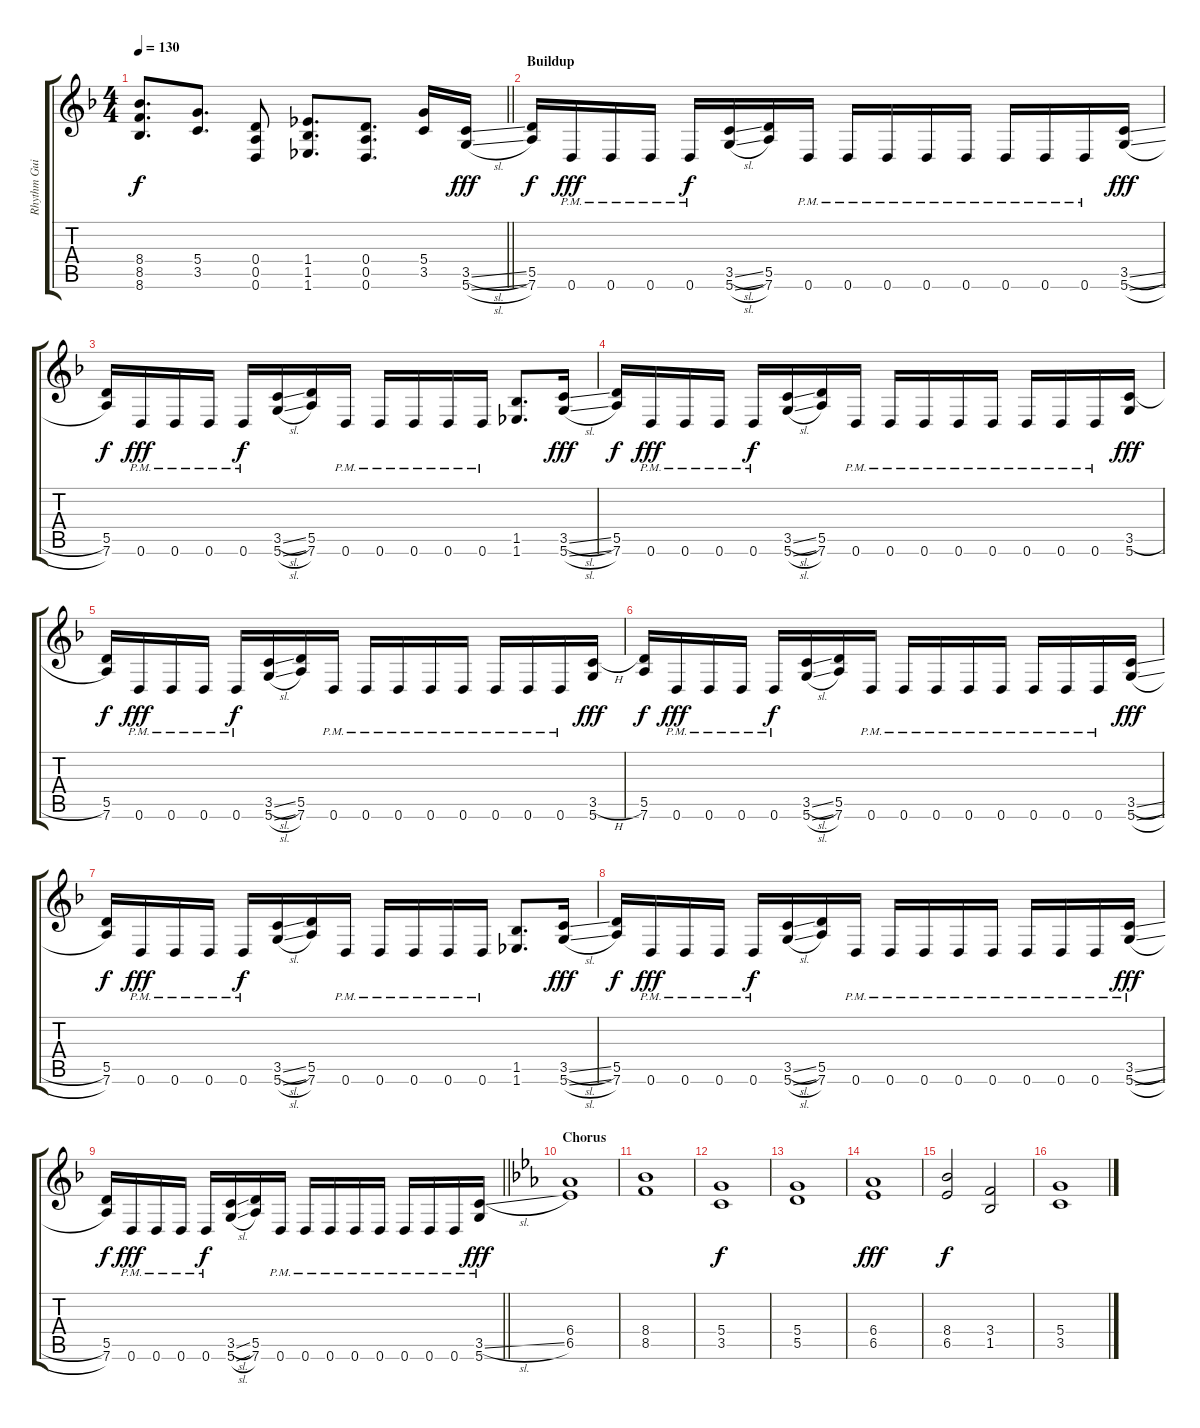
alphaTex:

\track ("Rhythm Guitar" "Rhythm Gui") {instrument distortionguitar}
\staff {score tabs}
\tuning (E4 B3 G3 D3 A2 D2) {hide}
\ts (4 4)
\tempo 130
\clef g2
\barLineRight lightlight
\ks dminor
(8.4 8.5 8.6).8{d dy f} (5.4 3.5).8{d} (0.4 0.5 0.6).8 (1.4 1.5 1.6).8{d} (0.4 0.5 0.6).8{d} (5.4 3.5).16 (3.5{sl} 5.6{sl}).16{dy fff} |
\section ("" "Buildup")
(5.5 7.6).16{dy f} 0.6{pm}.16{dy fff} 0.6{pm}.16 0.6{pm}.16 0.6{pm}.16{dy f} (3.5{sl} 5.6{sl}).16 (5.5 7.6).16 0.6{pm}.16 0.6{pm}.16 0.6{pm}.16 0.6{pm}.16 0.6{pm}.16 0.6{pm}.16 0.6{pm}.16 0.6{pm}.16 (3.5{sl} 5.6{sl}).16{dy fff} |
(5.5 7.6).16{dy f} 0.6{pm}.16{dy fff} 0.6{pm}.16 0.6{pm}.16 0.6{pm}.16{dy f} (3.5{sl} 5.6{sl}).16 (5.5 7.6).16 0.6{pm}.16 0.6{pm}.16 0.6{pm}.16 0.6{pm}.16 0.6{pm}.16 (1.5 1.6).8{d} (3.5{sl} 5.6{sl}).16{dy fff} |
(5.5 7.6).16{dy f} 0.6{pm}.16{dy fff} 0.6{pm}.16 0.6{pm}.16 0.6{pm}.16{dy f} (3.5{sl} 5.6{sl}).16 (5.5 7.6).16 0.6{pm}.16 0.6{pm}.16 0.6{pm}.16 0.6{pm}.16 0.6{pm}.16 0.6{pm}.16 0.6{pm}.16 0.6{pm}.16 (3.5{h} 5.6).16{dy fff} |
(5.5 7.6).16{dy f} 0.6{pm}.16{dy fff} 0.6{pm}.16 0.6{pm}.16 0.6{pm}.16{dy f} (3.5{sl} 5.6{sl}).16 (5.5 7.6).16 0.6{pm}.16 0.6{pm}.16 0.6{pm}.16 0.6{pm}.16 0.6{pm}.16 0.6{pm}.16 0.6{pm}.16 0.6{pm}.16 (3.5{h} 5.6).16{dy fff} |
(5.5 7.6).16{dy f} 0.6{pm}.16{dy fff} 0.6{pm}.16 0.6{pm}.16 0.6{pm}.16{dy f} (3.5{sl} 5.6{sl}).16 (5.5 7.6).16 0.6{pm}.16 0.6{pm}.16 0.6{pm}.16 0.6{pm}.16 0.6{pm}.16 0.6{pm}.16 0.6{pm}.16 0.6{pm}.16 (3.5{sl} 5.6{sl}).16{dy fff} |
(5.5 7.6).16{dy f} 0.6{pm}.16{dy fff} 0.6{pm}.16 0.6{pm}.16 0.6{pm}.16{dy f} (3.5{sl} 5.6{sl}).16 (5.5 7.6).16 0.6{pm}.16 0.6{pm}.16 0.6{pm}.16 0.6{pm}.16 0.6{pm}.16 (1.5 1.6).8{d} (3.5{sl} 5.6{sl}).16{dy fff} |
(5.5 7.6).16{dy f} 0.6{pm}.16{dy fff} 0.6{pm}.16 0.6{pm}.16 0.6{pm}.16{dy f} (3.5{sl} 5.6{sl}).16 (5.5 7.6).16 0.6{pm}.16 0.6{pm}.16 0.6{pm}.16 0.6{pm}.16 0.6{pm}.16 0.6{pm}.16 0.6{pm}.16 0.6{pm}.16 (3.5{sl} 5.6{sl pm}).16{dy fff} |
\barLineRight lightlight
(5.5 7.6).16{dy f} 0.6{pm}.16{dy fff} 0.6{pm}.16 0.6{pm}.16 0.6{pm}.16{dy f} (3.5{sl} 5.6{sl}).16 (5.5 7.6).16 0.6{pm}.16 0.6{pm}.16 0.6{pm}.16 0.6{pm}.16 0.6{pm}.16 0.6{pm}.16 0.6{pm}.16 0.6{pm}.16 (3.5{sl} 5.6{pm}).16{dy fff} |
\section ("" "Chorus")
\ks cminor
(6.4 6.5).1 |
(8.4 8.5).1 |
(5.4 3.5).1{dy f} |
(5.4 5.5).1 |
(6.4 6.5).1{dy fff} |
(8.4 6.5).2{dy f} (3.4 1.5).2 |
(5.4 3.5).1
